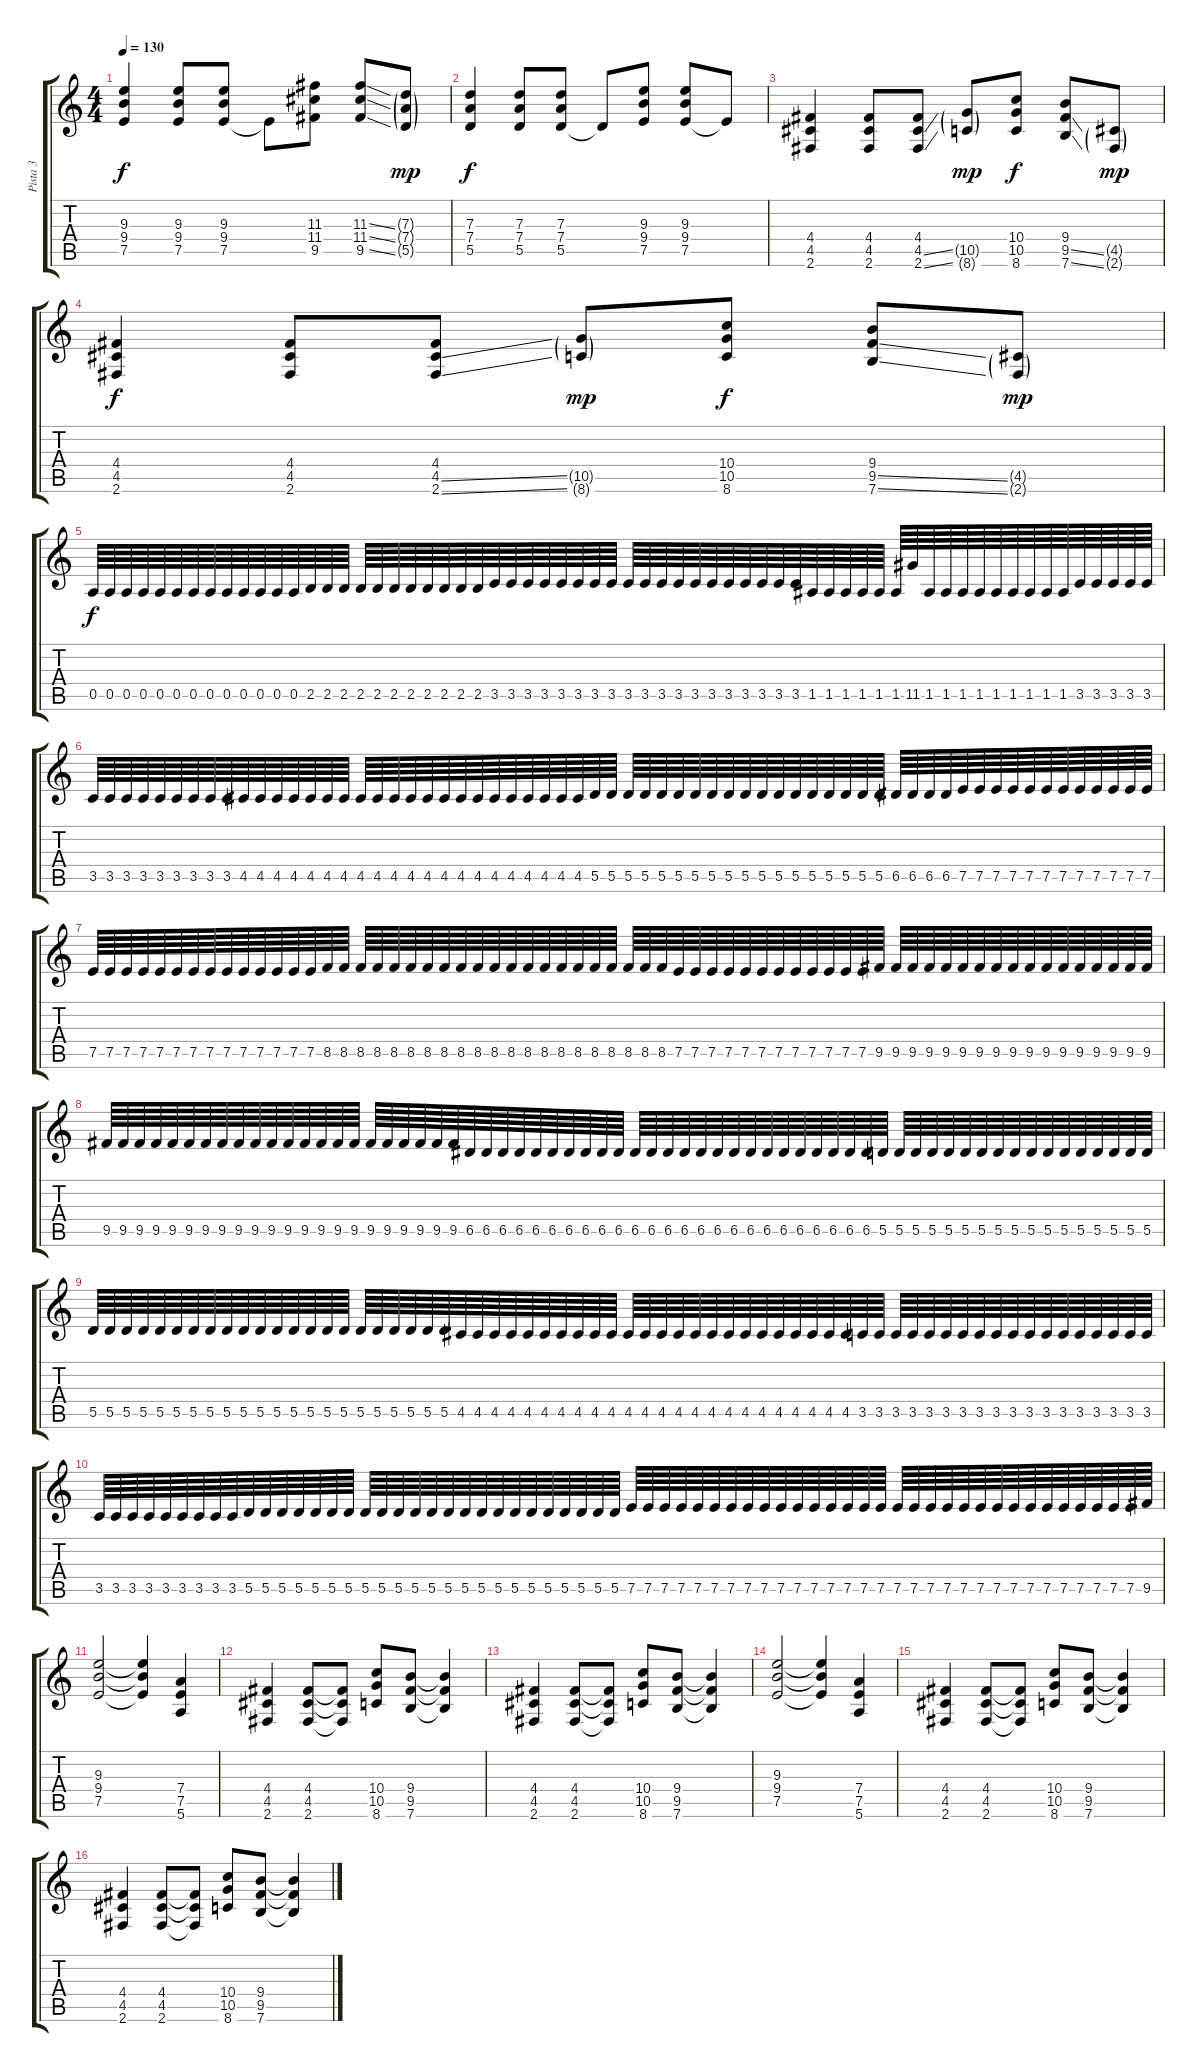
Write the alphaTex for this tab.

\track ("Pista 3" "Pista 3") {instrument distortionguitar}
\staff {score tabs}
\tuning (E4 B3 G3 D3 A2 E2) {hide}
\ts (4 4)
\tempo 130
\clef g2
\ks c
(9.3 9.4 7.5).4{dy f} (9.3 9.4 7.5).8 (9.3 9.4 7.5).8 7.5{t}.8 (11.3 11.4 9.5).8 (11.3{ss} 11.4{ss} 9.5{ss}).8 (7.3{g} 7.4{g} 5.5{g}).8{dy mp} |
(7.3 7.4 5.5).4{dy f} (7.3 7.4 5.5).8 (7.3 7.4 5.5).8 5.5{t}.8 (9.3 9.4 7.5).8 (9.3 9.4 7.5).8 7.5{t}.8 |
(4.4 4.5 2.6).4 (4.4 4.5 2.6).8 (4.4 4.5{ss} 2.6{ss}).8 (10.5{g} 8.6{g}).8{dy mp} (10.4 10.5 8.6).8{dy f} (9.4 9.5{ss} 7.6{ss}).8 (4.5{g} 2.6{g}).8{dy mp} |
(4.4 4.5 2.6).4{dy f} (4.4 4.5 2.6).8 (4.4 4.5{ss} 2.6{ss}).8 (10.5{g} 8.6{g}).8{dy mp} (10.4 10.5 8.6).8{dy f} (9.4 9.5{ss} 7.6{ss}).8 (4.5{g} 2.6{g}).8{dy mp} |
0.5.64{dy f} 0.5.64 0.5.64 0.5.64 0.5.64 0.5.64 0.5.64 0.5.64 0.5.64 0.5.64 0.5.64 0.5.64 0.5.64 2.5.64 2.5.64 2.5.64 2.5.64 2.5.64 2.5.64 2.5.64 2.5.64 2.5.64 2.5.64 2.5.64 3.5.64 3.5.64 3.5.64 3.5.64 3.5.64 3.5.64 3.5.64 3.5.64 3.5.64 3.5.64 3.5.64 3.5.64 3.5.64 3.5.64 3.5.64 3.5.64 3.5.64 3.5.64 3.5.64 1.5.64 1.5.64 1.5.64 1.5.64 1.5.64 1.5.64 11.5.64 1.5.64 1.5.64 1.5.64 1.5.64 1.5.64 1.5.64 1.5.64 1.5.64 1.5.64 3.5.64 3.5.64 3.5.64 3.5.64 3.5.64 |
3.5.64 3.5.64 3.5.64 3.5.64 3.5.64 3.5.64 3.5.64 3.5.64 3.5.64 4.5.64 4.5.64 4.5.64 4.5.64 4.5.64 4.5.64 4.5.64 4.5.64 4.5.64 4.5.64 4.5.64 4.5.64 4.5.64 4.5.64 4.5.64 4.5.64 4.5.64 4.5.64 4.5.64 4.5.64 4.5.64 5.5.64 5.5.64 5.5.64 5.5.64 5.5.64 5.5.64 5.5.64 5.5.64 5.5.64 5.5.64 5.5.64 5.5.64 5.5.64 5.5.64 5.5.64 5.5.64 5.5.64 5.5.64 6.5.64 6.5.64 6.5.64 6.5.64 7.5.64 7.5.64 7.5.64 7.5.64 7.5.64 7.5.64 7.5.64 7.5.64 7.5.64 7.5.64 7.5.64 7.5.64 |
7.5.64 7.5.64 7.5.64 7.5.64 7.5.64 7.5.64 7.5.64 7.5.64 7.5.64 7.5.64 7.5.64 7.5.64 7.5.64 7.5.64 8.5.64 8.5.64 8.5.64 8.5.64 8.5.64 8.5.64 8.5.64 8.5.64 8.5.64 8.5.64 8.5.64 8.5.64 8.5.64 8.5.64 8.5.64 8.5.64 8.5.64 8.5.64 8.5.64 8.5.64 8.5.64 7.5.64 7.5.64 7.5.64 7.5.64 7.5.64 7.5.64 7.5.64 7.5.64 7.5.64 7.5.64 7.5.64 7.5.64 9.5.64 9.5.64 9.5.64 9.5.64 9.5.64 9.5.64 9.5.64 9.5.64 9.5.64 9.5.64 9.5.64 9.5.64 9.5.64 9.5.64 9.5.64 9.5.64 9.5.64 |
9.5.64 9.5.64 9.5.64 9.5.64 9.5.64 9.5.64 9.5.64 9.5.64 9.5.64 9.5.64 9.5.64 9.5.64 9.5.64 9.5.64 9.5.64 9.5.64 9.5.64 9.5.64 9.5.64 9.5.64 9.5.64 9.5.64 6.5.64 6.5.64 6.5.64 6.5.64 6.5.64 6.5.64 6.5.64 6.5.64 6.5.64 6.5.64 6.5.64 6.5.64 6.5.64 6.5.64 6.5.64 6.5.64 6.5.64 6.5.64 6.5.64 6.5.64 6.5.64 6.5.64 6.5.64 6.5.64 6.5.64 5.5.64 5.5.64 5.5.64 5.5.64 5.5.64 5.5.64 5.5.64 5.5.64 5.5.64 5.5.64 5.5.64 5.5.64 5.5.64 5.5.64 5.5.64 5.5.64 5.5.64 |
5.5.64 5.5.64 5.5.64 5.5.64 5.5.64 5.5.64 5.5.64 5.5.64 5.5.64 5.5.64 5.5.64 5.5.64 5.5.64 5.5.64 5.5.64 5.5.64 5.5.64 5.5.64 5.5.64 5.5.64 5.5.64 5.5.64 4.5.64 4.5.64 4.5.64 4.5.64 4.5.64 4.5.64 4.5.64 4.5.64 4.5.64 4.5.64 4.5.64 4.5.64 4.5.64 4.5.64 4.5.64 4.5.64 4.5.64 4.5.64 4.5.64 4.5.64 4.5.64 4.5.64 4.5.64 4.5.64 3.5.64 3.5.64 3.5.64 3.5.64 3.5.64 3.5.64 3.5.64 3.5.64 3.5.64 3.5.64 3.5.64 3.5.64 3.5.64 3.5.64 3.5.64 3.5.64 3.5.64 3.5.64 |
3.5.64 3.5.64 3.5.64 3.5.64 3.5.64 3.5.64 3.5.64 3.5.64 3.5.64 5.5.64 5.5.64 5.5.64 5.5.64 5.5.64 5.5.64 5.5.64 5.5.64 5.5.64 5.5.64 5.5.64 5.5.64 5.5.64 5.5.64 5.5.64 5.5.64 5.5.64 5.5.64 5.5.64 5.5.64 5.5.64 5.5.64 5.5.64 7.5.64 7.5.64 7.5.64 7.5.64 7.5.64 7.5.64 7.5.64 7.5.64 7.5.64 7.5.64 7.5.64 7.5.64 7.5.64 7.5.64 7.5.64 7.5.64 7.5.64 7.5.64 7.5.64 7.5.64 7.5.64 7.5.64 7.5.64 7.5.64 7.5.64 7.5.64 7.5.64 7.5.64 7.5.64 7.5.64 7.5.64 9.5.64 |
(9.3 9.4 7.5).2 (9.3{t} 9.4{t} 7.5{t}).4 (7.4 7.5 5.6).4 |
(4.4 4.5 2.6).4 (4.4 4.5 2.6).8 (4.4{t} 4.5{t} 2.6{t}).8 (10.4 10.5 8.6).8 (9.4 9.5 7.6).8 (9.4{t} 9.5{t} 7.6{t}).4 |
(4.4 4.5 2.6).4 (4.4 4.5 2.6).8 (4.4{t} 4.5{t} 2.6{t}).8 (10.4 10.5 8.6).8 (9.4 9.5 7.6).8 (9.4{t} 9.5{t} 7.6{t}).4 |
(9.3 9.4 7.5).2 (9.3{t} 9.4{t} 7.5{t}).4 (7.4 7.5 5.6).4 |
(4.4 4.5 2.6).4 (4.4 4.5 2.6).8 (4.4{t} 4.5{t} 2.6{t}).8 (10.4 10.5 8.6).8 (9.4 9.5 7.6).8 (9.4{t} 9.5{t} 7.6{t}).4 |
(4.4 4.5 2.6).4 (4.4 4.5 2.6).8 (4.4{t} 4.5{t} 2.6{t}).8 (10.4 10.5 8.6).8 (9.4 9.5 7.6).8 (9.4{t} 9.5{t} 7.6{t}).4
